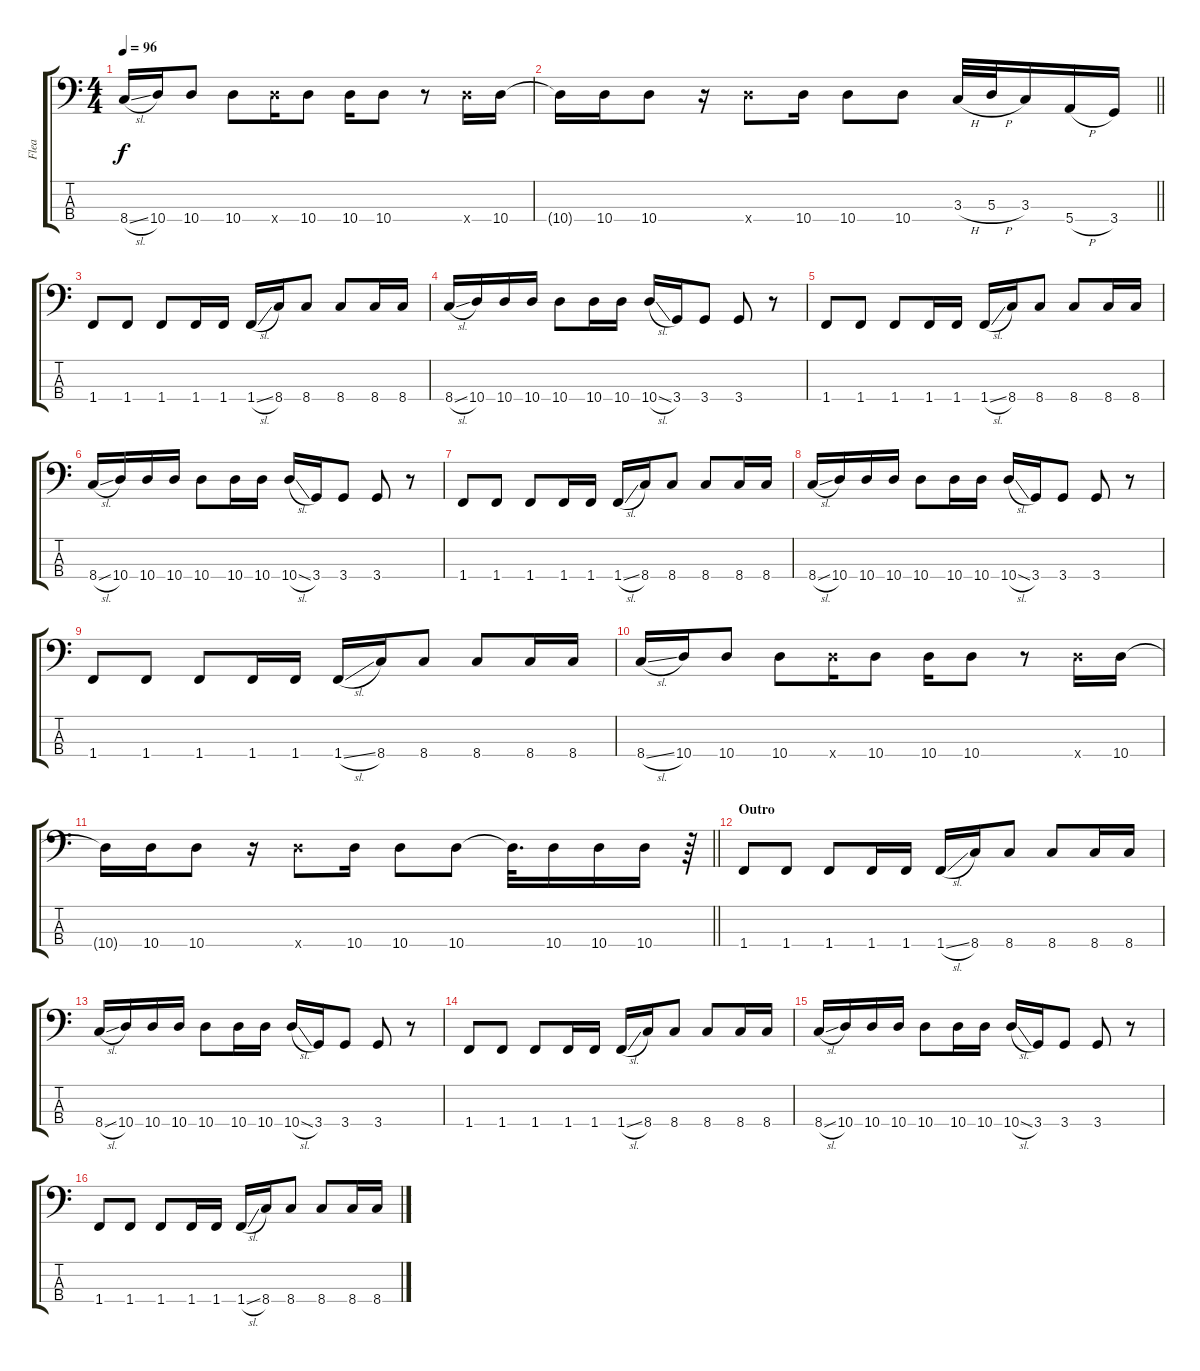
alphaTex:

\track ("Flea" "Flea") {instrument electricbassfinger}
\staff {score tabs}
\tuning (G2 D2 A1 E1) {hide}
\ts (4 4)
\tempo 96
\clef f4
\ks c
8.4{sl}.16{dy f} 10.4.16 10.4.8 10.4.8 10.4{x}.16 10.4.8 10.4.16 10.4.8 r.8 10.4{x}.16 10.4.16 |
\barLineRight lightlight
10.4{t}.16 10.4.16 10.4.8 r.16 10.4{x}.8 10.4.16 10.4.8 10.4.8 3.3{h}.32 5.3{h}.32 3.3.16 5.4{h}.16 3.4.16 |
1.4.8 1.4.8 1.4.8 1.4.16 1.4.16 1.4{sl}.16 8.4.16 8.4.8 8.4.8 8.4.16 8.4.16 |
8.4{sl}.16 10.4.16 10.4.16 10.4.16 10.4.8 10.4.16 10.4.16 10.4{sl}.16 3.4.16 3.4.8 3.4.8 r.8 |
1.4.8 1.4.8 1.4.8 1.4.16 1.4.16 1.4{sl}.16 8.4.16 8.4.8 8.4.8 8.4.16 8.4.16 |
8.4{sl}.16 10.4.16 10.4.16 10.4.16 10.4.8 10.4.16 10.4.16 10.4{sl}.16 3.4.16 3.4.8 3.4.8 r.8 |
1.4.8 1.4.8 1.4.8 1.4.16 1.4.16 1.4{sl}.16 8.4.16 8.4.8 8.4.8 8.4.16 8.4.16 |
8.4{sl}.16 10.4.16 10.4.16 10.4.16 10.4.8 10.4.16 10.4.16 10.4{sl}.16 3.4.16 3.4.8 3.4.8 r.8 |
1.4.8 1.4.8 1.4.8 1.4.16 1.4.16 1.4{sl}.16 8.4.16 8.4.8 8.4.8 8.4.16 8.4.16 |
8.4{sl}.16 10.4.16 10.4.8 10.4.8 10.4{x}.16 10.4.8 10.4.16 10.4.8 r.8 10.4{x}.16 10.4.16 |
\barLineRight lightlight
10.4{t}.16 10.4.16 10.4.8 r.16 10.4{x}.8 10.4.16 10.4.8 10.4.8 10.4{t}.32{d} 10.4.16 10.4.16 10.4.16 r.64 |
\section ("" "Outro")
1.4.8 1.4.8 1.4.8 1.4.16 1.4.16 1.4{sl}.16 8.4.16 8.4.8 8.4.8 8.4.16 8.4.16 |
8.4{sl}.16 10.4.16 10.4.16 10.4.16 10.4.8 10.4.16 10.4.16 10.4{sl}.16 3.4.16 3.4.8 3.4.8 r.8 |
1.4.8 1.4.8 1.4.8 1.4.16 1.4.16 1.4{sl}.16 8.4.16 8.4.8 8.4.8 8.4.16 8.4.16 |
8.4{sl}.16 10.4.16 10.4.16 10.4.16 10.4.8 10.4.16 10.4.16 10.4{sl}.16 3.4.16 3.4.8 3.4.8 r.8 |
1.4.8 1.4.8 1.4.8 1.4.16 1.4.16 1.4{sl}.16 8.4.16 8.4.8 8.4.8 8.4.16 8.4.16
